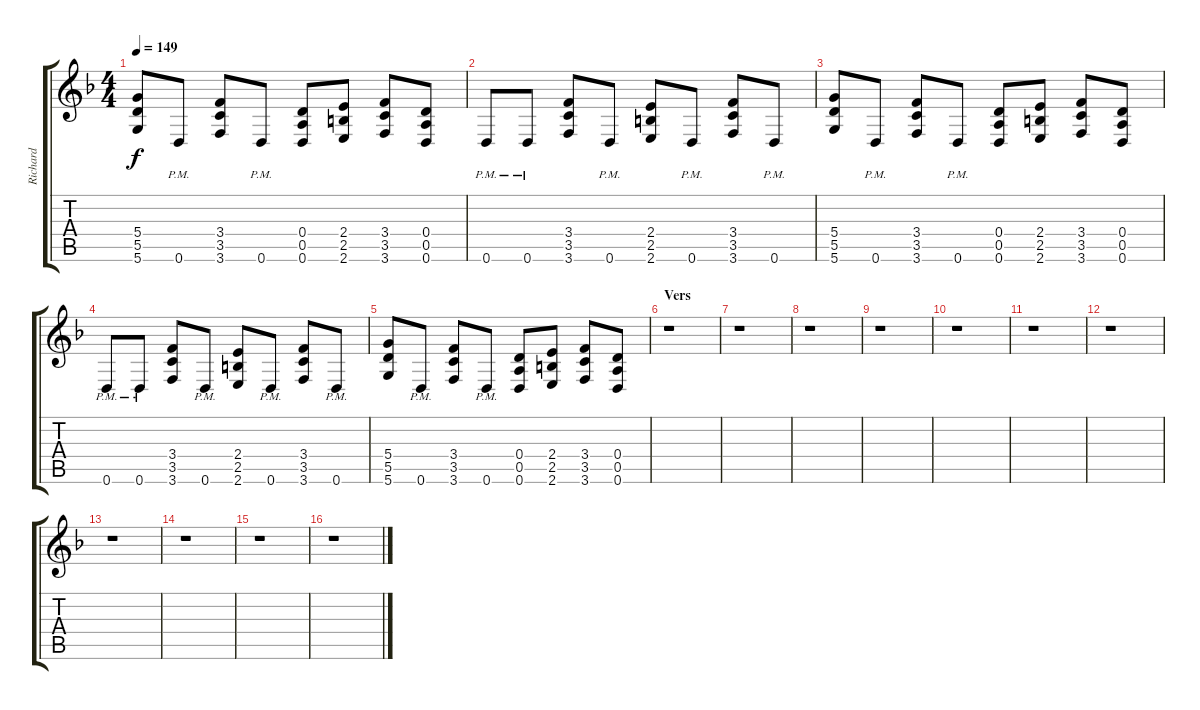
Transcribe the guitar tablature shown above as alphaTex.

\track ("Richard" "Richard") {instrument distortionguitar}
\staff {score tabs}
\tuning (E4 B3 G3 D3 A2 D2) {hide}
\ts (4 4)
\tempo 149
\clef g2
\ks dminor
(5.4 5.5 5.6).8{dy f} 0.6{pm}.8 (3.4 3.5 3.6).8 0.6{pm}.8 (0.4 0.5 0.6).8 (2.4 2.5 2.6).8 (3.4 3.5 3.6).8 (0.4 0.5 0.6).8 |
0.6{pm}.8 0.6{pm}.8 (3.4 3.5 3.6).8 0.6{pm}.8 (2.4 2.5 2.6).8 0.6{pm}.8 (3.4 3.5 3.6).8 0.6{pm}.8 |
(5.4 5.5 5.6).8 0.6{pm}.8 (3.4 3.5 3.6).8 0.6{pm}.8 (0.4 0.5 0.6).8 (2.4 2.5 2.6).8 (3.4 3.5 3.6).8 (0.4 0.5 0.6).8 |
0.6{pm}.8 0.6{pm}.8 (3.4 3.5 3.6).8 0.6{pm}.8 (2.4 2.5 2.6).8 0.6{pm}.8 (3.4 3.5 3.6).8 0.6{pm}.8 |
(5.4 5.5 5.6).8 0.6{pm}.8 (3.4 3.5 3.6).8 0.6{pm}.8 (0.4 0.5 0.6).8 (2.4 2.5 2.6).8 (3.4 3.5 3.6).8 (0.4 0.5 0.6).8 |
\section ("" "Vers")
r.1 |
r.1 |
r.1 |
r.1 |
r.1 |
r.1 |
r.1 |
r.1 |
r.1 |
r.1 |
r.1
